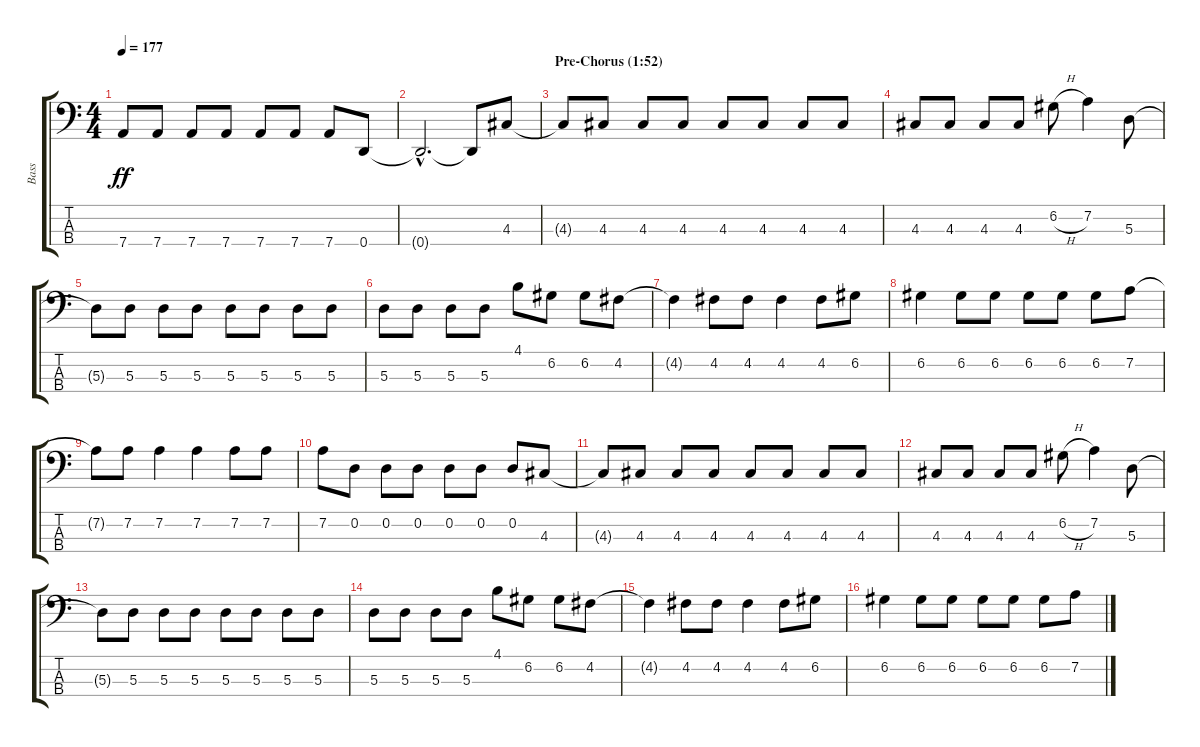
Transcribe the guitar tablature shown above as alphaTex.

\track ("Bass" "Bass") {instrument electricbassfinger}
\staff {score tabs}
\tuning (G2 D2 A1 D1) {hide}
\ts (4 4)
\tempo 177
\clef f4
\ks c
7.4{t}.8{dy ff} 7.4.8 7.4.8 7.4.8 7.4.8 7.4.8 7.4.8 0.4.8 |
0.4{hac t}.2{d} 0.4{t}.8 4.3.8 |
\section ("" "Pre-Chorus (1:52)")
4.3{t}.8 4.3.8 4.3.8 4.3.8 4.3.8 4.3.8 4.3.8 4.3.8 |
4.3.8 4.3.8 4.3.8 4.3.8 6.2{h}.8 7.2.4 5.3.8 |
5.3{t}.8 5.3.8 5.3.8 5.3.8 5.3.8 5.3.8 5.3.8 5.3.8 |
5.3.8 5.3.8 5.3.8 5.3.8 4.1.8 6.2.8 6.2.8 4.2.8 |
4.2{t}.4 4.2.8 4.2.8 4.2.4 4.2.8 6.2.8 |
6.2.4 6.2.8 6.2.8 6.2.8 6.2.8 6.2.8 7.2.8 |
7.2{t}.8 7.2.8 7.2.4 7.2.4 7.2.8 7.2.8 |
7.2.8 0.2.8 0.2.8 0.2.8 0.2.8 0.2.8 0.2.8 4.3.8 |
4.3{t}.8 4.3.8 4.3.8 4.3.8 4.3.8 4.3.8 4.3.8 4.3.8 |
4.3.8 4.3.8 4.3.8 4.3.8 6.2{h}.8 7.2.4 5.3.8 |
5.3{t}.8 5.3.8 5.3.8 5.3.8 5.3.8 5.3.8 5.3.8 5.3.8 |
5.3.8 5.3.8 5.3.8 5.3.8 4.1.8 6.2.8 6.2.8 4.2.8 |
4.2{t}.4 4.2.8 4.2.8 4.2.4 4.2.8 6.2.8 |
6.2.4 6.2.8 6.2.8 6.2.8 6.2.8 6.2.8 7.2.8
